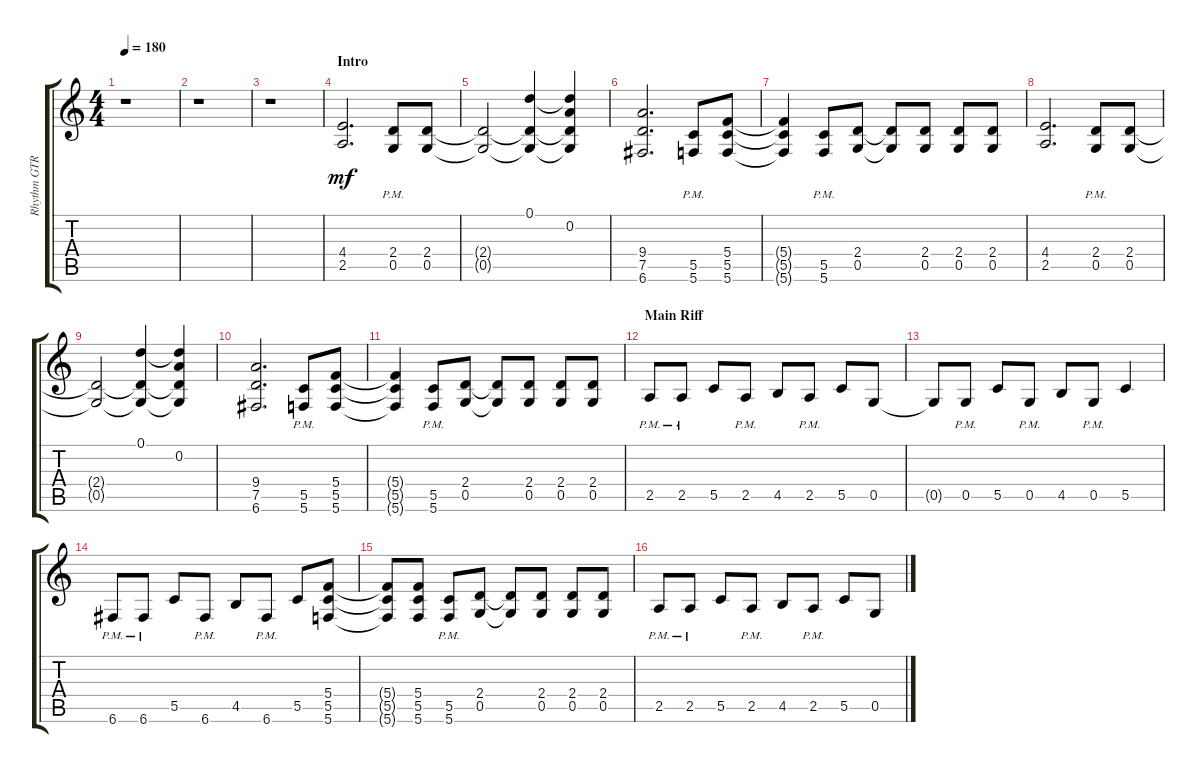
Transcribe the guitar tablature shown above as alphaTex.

\track ("Rhythm GTR 2" "Rhythm GTR") {instrument distortionguitar}
\staff {score tabs}
\tuning (D4 A3 F3 C3 G2 C2) {hide}
\ts (4 4)
\tempo 180
\clef g2
\ks aminor
r.1{dy mf instrument distortionguitar} |
r.1 |
r.1 |
\section ("" "Intro")
(4.4 2.5).2{d} (2.4{pm} 0.5{pm}).8 (2.4 0.5).8 |
(2.4{t} 0.5{t}).2 (0.1 2.4{t} 0.5{t}).4 (0.1{t} 0.2 2.4{t} 0.5{t}).4 |
(9.4 7.5 6.6).2{d} (5.5{pm} 5.6{pm}).8 (5.4 5.5 5.6).8 |
(5.4{t} 5.5{t} 5.6{t}).4 (5.5{pm} 5.6{pm}).8 (2.4 0.5).8 (2.4{t} 0.5{t}).8 (2.4 0.5).8 (2.4 0.5).8 (2.4 0.5).8 |
(4.4 2.5).2{d} (2.4{pm} 0.5{pm}).8 (2.4 0.5).8 |
(2.4{t} 0.5{t}).2 (0.1 2.4{t} 0.5{t}).4 (0.1{t} 0.2 2.4{t} 0.5{t}).4 |
(9.4 7.5 6.6).2{d} (5.5{pm} 5.6{pm}).8 (5.4 5.5 5.6).8 |
(5.4{t} 5.5{t} 5.6{t}).4 (5.5{pm} 5.6{pm}).8 (2.4 0.5).8 (2.4{t} 0.5{t}).8 (2.4 0.5).8 (2.4 0.5).8 (2.4 0.5).8 |
\section ("" "Main Riff")
2.5{pm}.8 2.5{pm}.8 5.5.8 2.5{pm}.8 4.5.8 2.5{pm}.8 5.5.8 0.5.8 |
0.5{t}.8 0.5{pm}.8 5.5.8 0.5{pm}.8 4.5.8 0.5{pm}.8 5.5.4 |
6.6{pm}.8 6.6{pm}.8 5.5.8 6.6{pm}.8 4.5.8 6.6{pm}.8 5.5.8 (5.4 5.5 5.6).8 |
(5.4{t} 5.5{t} 5.6{t}).8 (5.4 5.5 5.6).8 (5.5{pm} 5.6{pm}).8 (2.4 0.5).8 (2.4{t} 0.5{t}).8 (2.4 0.5).8 (2.4 0.5).8 (2.4 0.5).8 |
2.5{pm}.8 2.5{pm}.8 5.5.8 2.5{pm}.8 4.5.8 2.5{pm}.8 5.5.8 0.5.8
